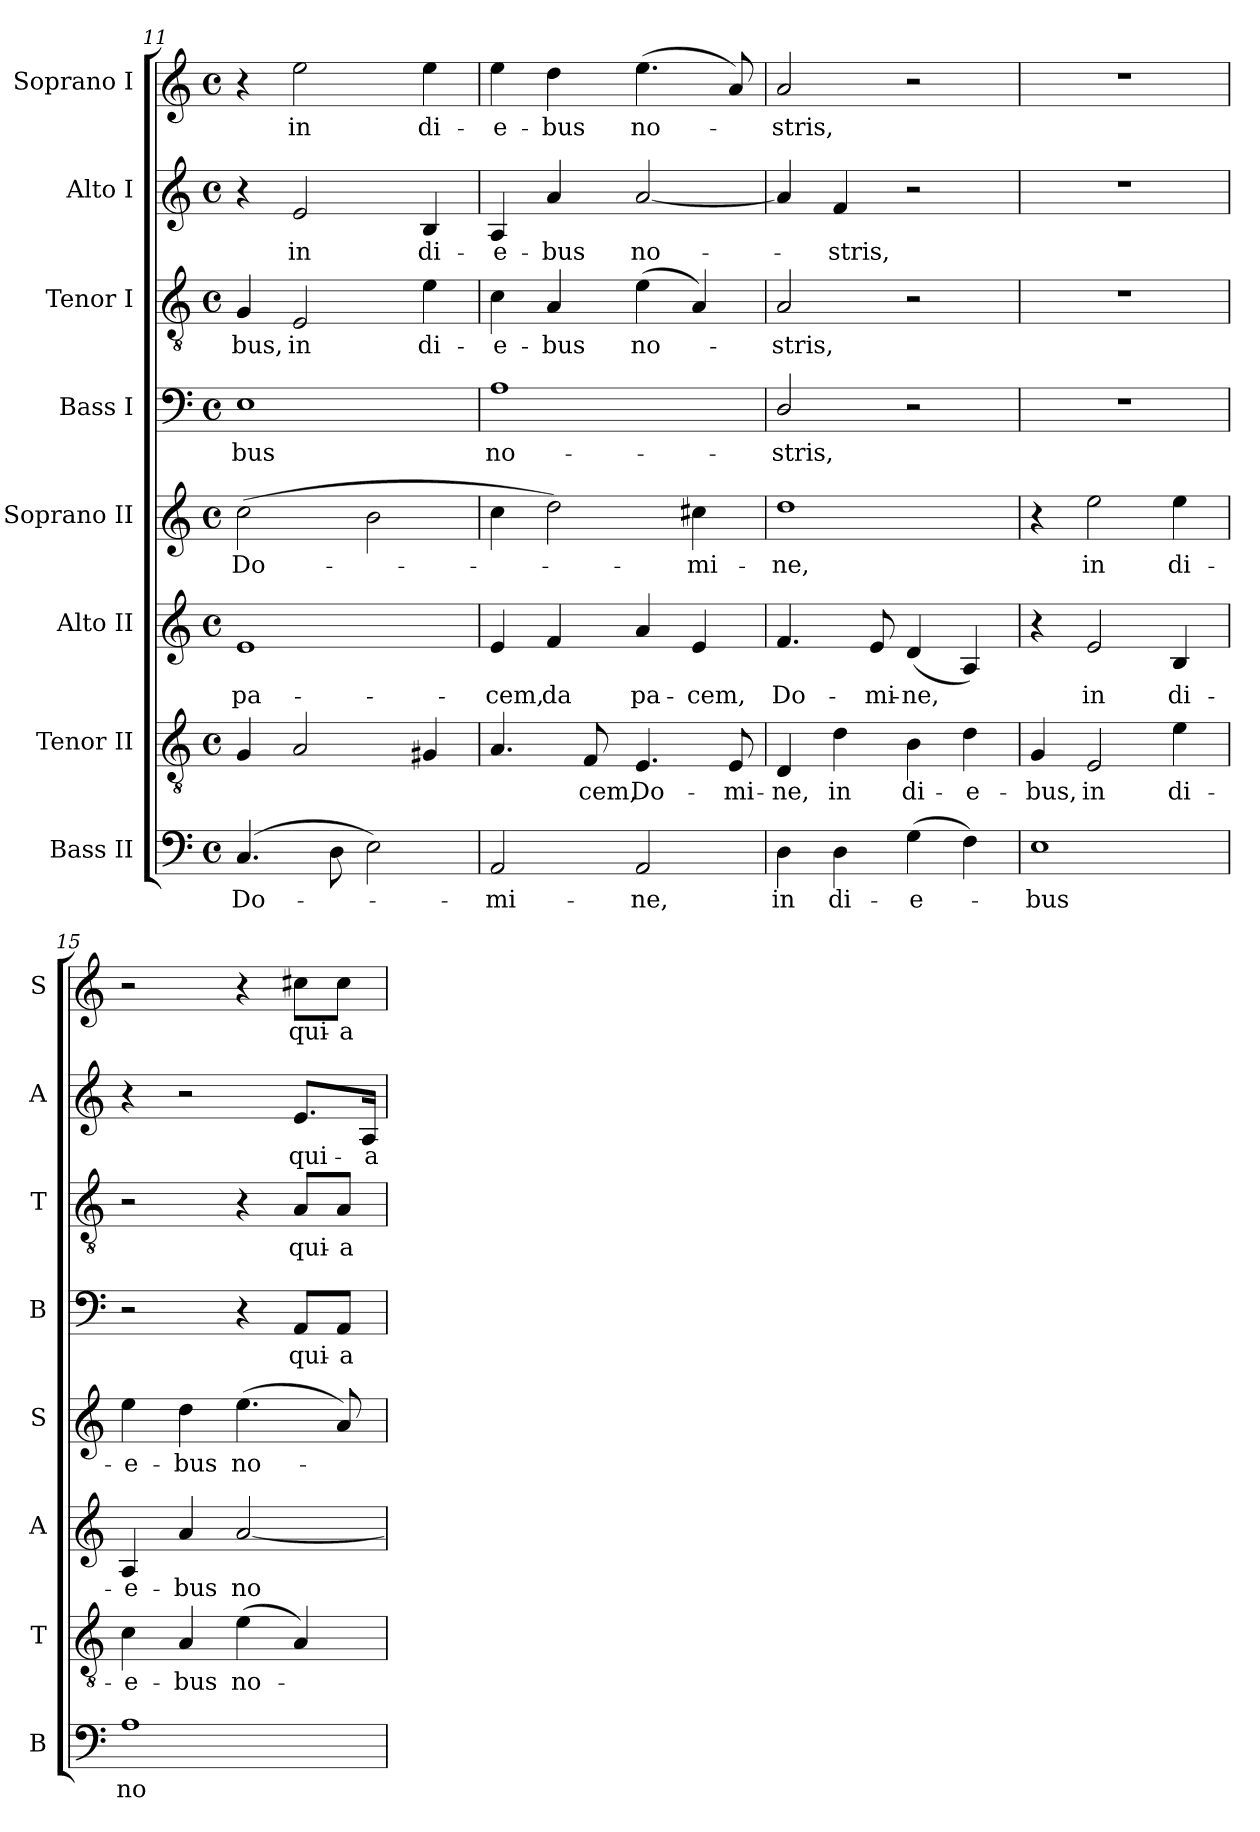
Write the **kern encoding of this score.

**kern	**text	**kern	**text	**kern	**text	**kern	**text	**kern	**text	**kern	**text	**kern	**text	**kern	**text
*part8	*part8	*part7	*part7	*part6	*part6	*part5	*part5	*part4	*part4	*part3	*part3	*part2	*part2	*part1	*part1
*staff8	*staff8	*staff7	*staff7	*staff6	*staff6	*staff5	*staff5	*staff4	*staff4	*staff3	*staff3	*staff2	*staff2	*staff1	*staff1
*I"Bass II	*	*I"Tenor II	*	*I"Alto II	*	*I"Soprano II	*	*I"Bass I	*	*I"Tenor I	*	*I"Alto I	*	*I"Soprano I	*
*I'B	*	*I'T	*	*I'A	*	*I'S	*	*I'B	*	*I'T	*	*I'A	*	*I'S	*
!!LO:LB:g=z
*clefF4	*	*clefGv2	*	*clefG2	*	*clefG2	*	*clefF4	*	*clefGv2	*	*clefG2	*	*clefG2	*
*k[]	*	*k[]	*	*k[]	*	*k[]	*	*k[]	*	*k[]	*	*k[]	*	*k[]	*
*C:	*	*C:	*	*C:	*	*C:	*	*C:	*	*C:	*	*C:	*	*C:	*
*M4/4	*	*M4/4	*	*M4/4	*	*M4/4	*	*M4/4	*	*M4/4	*	*M4/4	*	*M4/4	*
*met(c)	*	*met(c)	*	*met(c)	*	*met(c)	*	*met(c)	*	*met(c)	*	*met(c)	*	*met(c)	*
=11	=11	=11	=11	=11	=11	=11	=11	=11	=11	=11	=11	=11	=11	=11	=11
!	!LO:LY:b	!	!	!	!LO:LY:b	!	!LO:LY:b	!	!LO:LY:b	!	!LO:LY:b	!	!	!	!
(>4.C	Do-	4G	.	1e	pa-	(>2cc	Do-	1E	bus	4G	-bus,	4r	.	4r	.
!	!	!	!	!	!	!	!	!	!	!	!LO:LY:b	!	!LO:LY:b	!	!LO:LY:b
.	.	2A	.	.	.	.	.	.	.	2E	in	2e	in	2ee	in
8D	.	.	.	.	.	.	.	.	.	.	.	.	.	.	.
2E)	.	.	.	.	.	2b	.	.	.	.	.	.	.	.	.
!	!	!	!	!	!	!	!	!	!	!	!LO:LY:b	!	!LO:LY:b	!	!LO:LY:b
.	.	4G#X	.	.	.	.	.	.	.	4e	di-	4B	di-	4ee	di-
=12	=12	=12	=12	=12	=12	=12	=12	=12	=12	=12	=12	=12	=12	=12	=12
!	!LO:LY:b	!	!	!	!LO:LY:b	!	!	!	!LO:LY:b	!	!LO:LY:b	!	!LO:LY:b	!	!LO:LY:b
2AA	mi-	4.A	.	4e	-cem,	4cc	.	1A	no-	4c	-e-	4A	-e-	4ee	-e-
!	!	!	!	!	!LO:LY:b	!	!	!	!	!	!LO:LY:b	!	!LO:LY:b	!	!LO:LY:b
.	.	.	.	4f	da	2dd)	.	.	.	4A	-bus	4a	-bus	4dd	-bus
!	!	!	!LO:LY:b	!	!	!	!	!	!	!	!	!	!	!	!
.	.	8F	cem,	.	.	.	.	.	.	.	.	.	.	.	.
!	!LO:LY:b	!	!LO:LY:b	!	!LO:LY:b	!	!	!	!	!	!LO:LY:b	!	!LO:LY:b	!	!LO:LY:b
2AA	-ne,	4.E	Do-	4a	pa-	.	.	.	.	(<4e	no-	[2a	no-	(<4.ee	no-
!	!	!	!	!	!LO:LY:b	!	!LO:LY:b	!	!	!	!	!	!	!	!
.	.	.	.	4e	-cem,	4cc#X	mi-	.	.	4A)	.	.	.	.	.
!	!	!	!LO:LY:b	!	!	!	!	!	!	!	!	!	!	!	!
.	.	8E	-mi-	.	.	.	.	.	.	.	.	.	.	8a)	.
=13	=13	=13	=13	=13	=13	=13	=13	=13	=13	=13	=13	=13	=13	=13	=13
!	!LO:LY:b	!	!LO:LY:b	!	!LO:LY:b	!	!LO:LY:b	!	!LO:LY:b	!	!LO:LY:b	!	!	!	!LO:LY:b
4D	in	4D	-ne,	4.f	Do-	1dd	-ne,	2D/	-stris,	2A	stris,	4a]	.	2a	stris,
!	!LO:LY:b	!	!LO:LY:b	!	!	!	!	!	!	!	!	!	!LO:LY:b	!	!
4D	di-	4d	in	.	.	.	.	.	.	.	.	4f	stris,	.	.
!	!	!	!	!	!LO:LY:b	!	!	!	!	!	!	!	!	!	!
.	.	.	.	8e	-mi-	.	.	.	.	.	.	.	.	.	.
!	!LO:LY:b	!	!LO:LY:b	!	!LO:LY:b	!	!	!	!	!	!	!	!	!	!
(>4G	-e-	4B	di-	(<4d	-ne,	.	.	2r	.	2r	.	2r	.	2r	.
!	!	!	!LO:LY:b	!	!	!	!	!	!	!	!	!	!	!	!
4F)	.	4d	-e-	4A)	.	.	.	.	.	.	.	.	.	.	.
=14	=14	=14	=14	=14	=14	=14	=14	=14	=14	=14	=14	=14	=14	=14	=14
!	!LO:LY:b	!	!LO:LY:b	!	!	!	!	!	!	!	!	!	!	!	!
1E	bus	4G	-bus,	4r	.	4r	.	1r	.	1r	.	1r	.	1r	.
!	!	!	!LO:LY:b	!	!LO:LY:b	!	!LO:LY:b	!	!	!	!	!	!	!	!
.	.	2E	in	2e	in	2ee	in	.	.	.	.	.	.	.	.
!	!	!	!LO:LY:b	!	!LO:LY:b	!	!LO:LY:b	!	!	!	!	!	!	!	!
.	.	4e	di-	4B	di-	4ee	di-	.	.	.	.	.	.	.	.
=15	=15	=15	=15	=15	=15	=15	=15	=15	=15	=15	=15	=15	=15	=15	=15
!	!LO:LY:b	!	!LO:LY:b	!	!LO:LY:b	!	!LO:LY:b	!	!	!	!	!	!	!	!
1A	no-	4c	-e-	4A	-e-	4ee	-e-	2r	.	2r	.	4r	.	2r	.
!	!	!	!LO:LY:b	!	!LO:LY:b	!	!LO:LY:b	!	!	!	!	!	!	!	!
.	.	4A	-bus	4a	-bus	4dd	-bus	.	.	.	.	2r	.	.	.
!	!	!	!LO:LY:b	!	!LO:LY:b	!	!LO:LY:b	!	!	!	!	!	!	!	!
.	.	(<4e	no-	[2a	no-	(<4.ee	no-	4r	.	4r	.	.	.	4r	.
!	!	!	!	!	!	!	!	!	!LO:LY:b	!	!LO:LY:b	!	!LO:LY:b	!	!LO:LY:b
.	.	4A)	.	.	.	.	.	8AA/L	qui-	8A/L	qui-	8.e/L	qui-	8cc#X\L	qui-
!	!	!	!	!	!	!	!	!	!LO:LY:b	!	!LO:LY:b	!	!	!	!LO:LY:b
.	.	.	.	.	.	8a)	.	8AA/J	-a	8A/J	-a	.	.	8cc#\J	-a
!	!	!	!	!	!	!	!	!	!	!	!	!	!LO:LY:b	!	!
.	.	.	.	.	.	.	.	.	.	.	.	16A/Jk	-a	.	.
=	=	=	=	=	=	=	=	=	=	=	=	=	=	=	=
*-	*-	*-	*-	*-	*-	*-	*-	*-	*-	*-	*-	*-	*-	*-	*-
